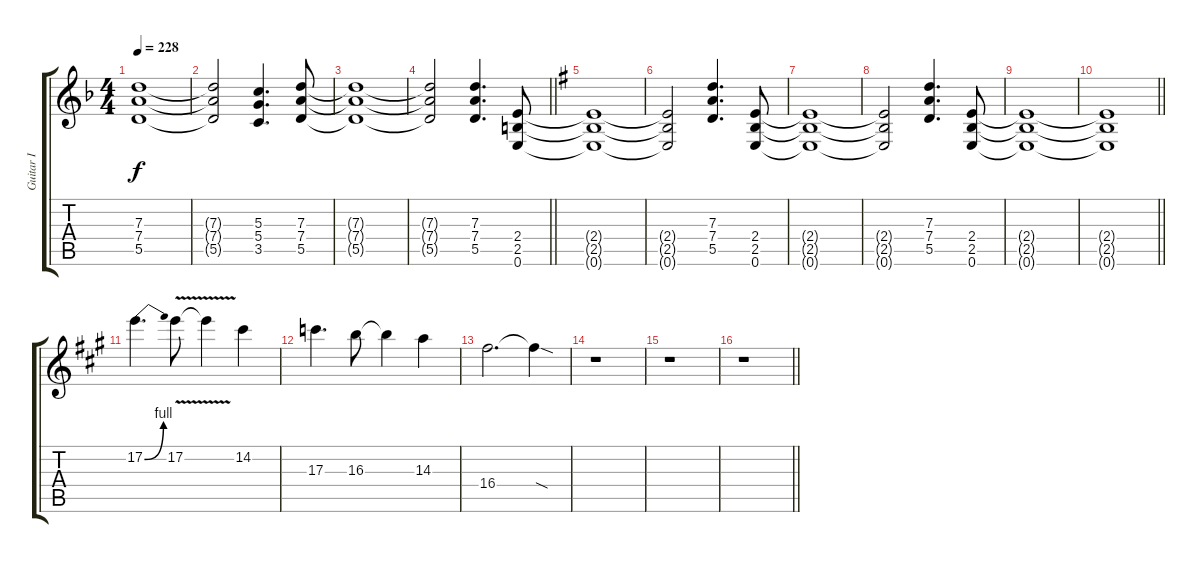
\track ("Guitar I" "Guitar I") {instrument distortionguitar}
\staff {score tabs}
\tuning (E4 B3 G3 D3 A2 E2) {hide}
\ts (4 4)
\tempo 228
\clef g2
\ks f
(7.3{t} 7.4{t} 5.5{t}).1{dy f} |
(7.3{t} 7.4{t} 5.5{t}).2 (5.3 5.4 3.5).4{d} (7.3 7.4 5.5).8 |
(7.3{t} 7.4{t} 5.5{t}).1 |
\barLineRight lightlight
(7.3{t} 7.4{t} 5.5{t}).2 (7.3 7.4 5.5).4{d} (2.4 2.5 0.6).8 |
\ks g
(2.4{t} 2.5{t} 0.6{t}).1 |
(2.4{t} 2.5{t} 0.6{t}).2 (7.3 7.4 5.5).4{d} (2.4 2.5 0.6).8 |
(2.4{t} 2.5{t} 0.6{t}).1 |
(2.4{t} 2.5{t} 0.6{t}).2 (7.3 7.4 5.5).4{d} (2.4 2.5 0.6).8 |
(2.4{t} 2.5{t} 0.6{t}).1 |
\barLineRight lightlight
(2.4{t} 2.5{t} 0.6{t}).1 |
\ks a
17.2{be (bend 0 0 60 4)}.4{d} 17.2{v}.8 17.2{v t}.4 14.2.4 |
17.3.4{d} 16.3.8 16.3{t}.4 14.3.4 |
16.4.2{d} 16.4{sod t}.4 |
r.1 |
r.1 |
\barLineRight lightlight
r.1
